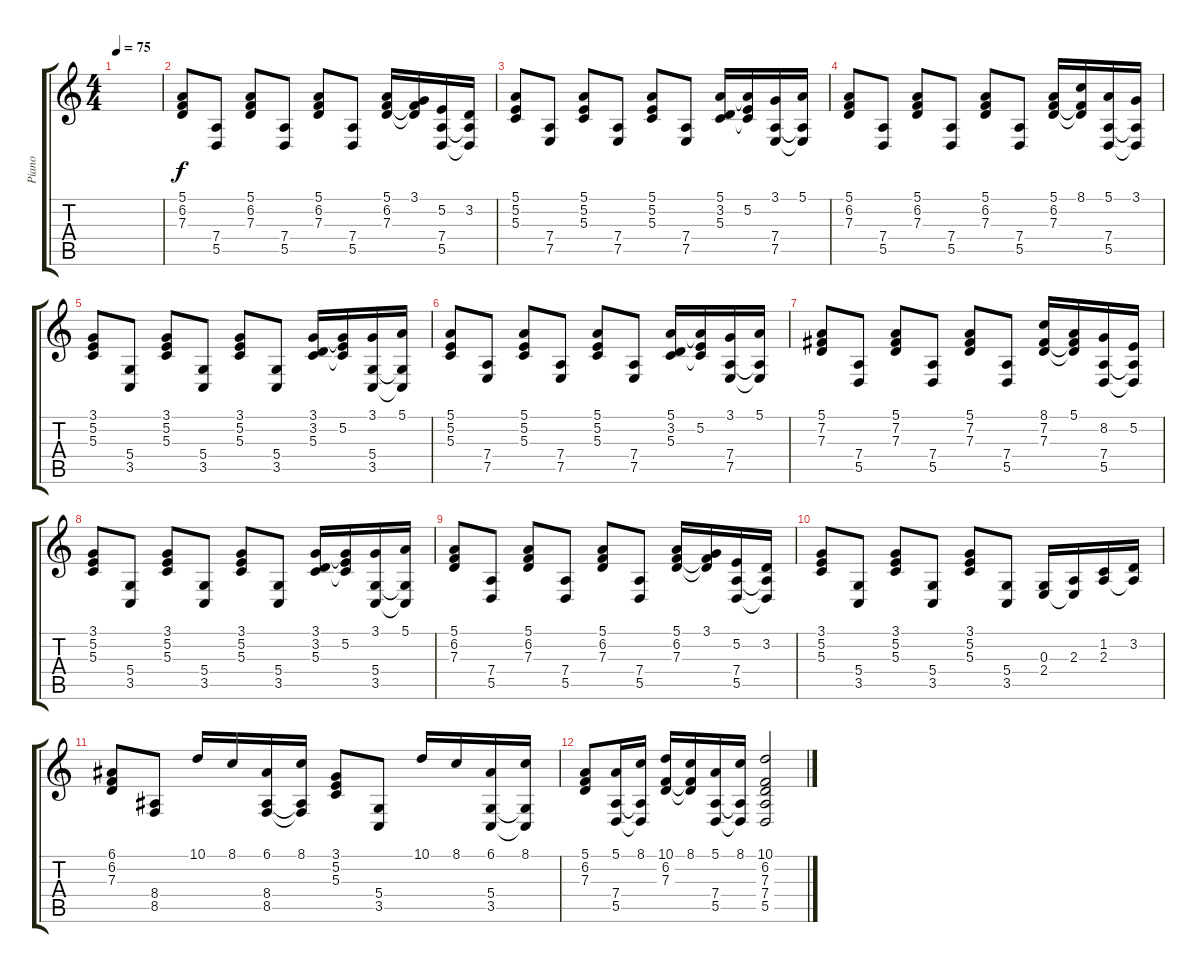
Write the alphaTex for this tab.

\track ("Piano" "Piano") {instrument honkytonkpiano}
\staff {score tabs}
\tuning (E4 B3 G3 D3 A2 E2) {hide}
\ts (4 4)
\tempo 75
\clef g2
\ks c
|
(5.1 6.2 7.3).8 (7.4 5.5).8 (5.1 6.2 7.3).8 (7.4 5.5).8 (5.1 6.2 7.3).8 (7.4 5.5).8 (5.1 6.2 7.3).16 (3.1 6.2{t} 7.3{t}).16 (5.2 7.4 5.5).16 (3.2 7.4{t} 5.5{t}).16 |
(5.1 5.2 5.3).8 (7.4 7.5).8 (5.1 5.2 5.3).8 (7.4 7.5).8 (5.1 5.2 5.3).8 (7.4 7.5).8 (5.1 3.2 5.3).16 (5.1{t} 5.2 5.3{t}).16 (3.1 7.4 7.5).16 (5.1 7.4{t} 7.5{t}).16 |
(5.1 6.2 7.3).8 (7.4 5.5).8 (5.1 6.2 7.3).8 (7.4 5.5).8 (5.1 6.2 7.3).8 (7.4 5.5).8 (5.1 6.2 7.3).16 (8.1 6.2{t} 7.3{t}).16 (5.1 7.4 5.5).16 (3.1 7.4{t} 5.5{t}).16 |
(3.1 5.2 5.3).8 (5.4 3.5).8 (3.1 5.2 5.3).8 (5.4 3.5).8 (3.1 5.2 5.3).8 (5.4 3.5).8 (3.1 3.2 5.3).16 (3.1{t} 5.2 5.3{t}).16 (3.1 5.4 3.5).16 (5.1 5.4{t} 3.5{t}).16 |
(5.1 5.2 5.3).8 (7.4 7.5).8 (5.1 5.2 5.3).8 (7.4 7.5).8 (5.1 5.2 5.3).8 (7.4 7.5).8 (5.1 3.2 5.3).16 (5.1{t} 5.2 5.3{t}).16 (3.1 7.4 7.5).16 (5.1 7.4{t} 7.5{t}).16 |
(5.1 7.2 7.3).8 (7.4 5.5).8 (5.1 7.2 7.3).8 (7.4 5.5).8 (5.1 7.2 7.3).8 (7.4 5.5).8 (8.1 7.2 7.3).16 (5.1 7.2{t} 7.3{t}).16 (8.2 7.4 5.5).16 (5.2 7.4{t} 5.5{t}).16 |
(3.1 5.2 5.3).8 (5.4 3.5).8 (3.1 5.2 5.3).8 (5.4 3.5).8 (3.1 5.2 5.3).8 (5.4 3.5).8 (3.1 3.2 5.3).16 (3.1{t} 5.2 5.3{t}).16 (3.1 5.4 3.5).16 (5.1 5.4{t} 3.5{t}).16 |
(5.1 6.2 7.3).8 (7.4 5.5).8 (5.1 6.2 7.3).8 (7.4 5.5).8 (5.1 6.2 7.3).8 (7.4 5.5).8 (5.1 6.2 7.3).16 (3.1 6.2{t} 7.3{t}).16 (5.2 7.4 5.5).16 (3.2 7.4{t} 5.5{t}).16 |
(3.1 5.2 5.3).8 (5.4 3.5).8 (3.1 5.2 5.3).8 (5.4 3.5).8 (3.1 5.2 5.3).8 (5.4 3.5).8 (0.3 2.4).16 (2.3 2.4{t}).16 (1.2 2.3).16 (3.2 2.3{t}).16 |
(6.1 6.2 7.3).8 (8.4 8.5).8 10.1.16 8.1.16 (6.1 8.4 8.5).16 (8.1 8.4{t} 8.5{t}).16 (3.1 5.2 5.3).8 (5.4 3.5).8 10.1.16 8.1.16 (6.1 5.4 3.5).16 (8.1 5.4{t} 3.5{t}).16 |
(5.1 6.2 7.3).8 (5.1 7.4 5.5).16 (8.1 7.4{t} 5.5{t}).16 (10.1 6.2 7.3).16 (8.1 6.2{t} 7.3{t}).16 (5.1 7.4 5.5).16 (8.1 7.4{t} 5.5{t}).16 (10.1 6.2 7.3 7.4 5.5).2
